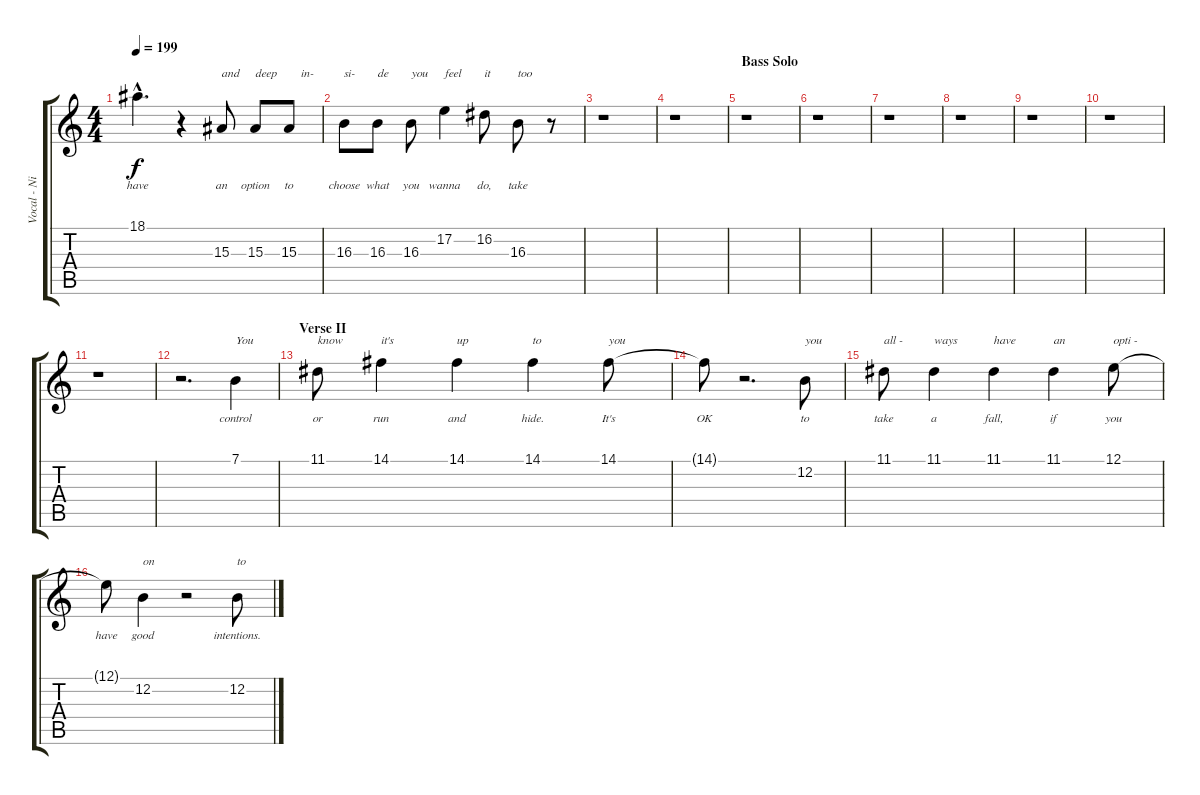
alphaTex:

\track ("Vocal - Nikola" "Vocal - Ni") {instrument voiceoohs}
\staff {score tabs}
\tuning (E4 B3 G3 D3 A2 E2) {hide}
\ts (4 4)
\tempo 199
\clef g2
\ks c
18.1{hac t}.4{d lyrics (0 "have") lyrics (1 "") lyrics (2 "") lyrics (3 "") lyrics (4 "") dy f} r.4 15.3.8{txt "and" lyrics (0 "an") lyrics (1 "") lyrics (2 "") lyrics (3 "") lyrics (4 "")} 15.3.8{txt "deep" lyrics (0 "option") lyrics (1 "") lyrics (2 "") lyrics (3 "") lyrics (4 "")} 15.3.8{txt "    in-" lyrics (0 "to") lyrics (1 "") lyrics (2 "") lyrics (3 "") lyrics (4 "")} |
16.3.8{txt "si-" lyrics (0 "choose") lyrics (1 "") lyrics (2 "") lyrics (3 "") lyrics (4 "")} 16.3.8{txt "de" lyrics (0 "what") lyrics (1 "") lyrics (2 "") lyrics (3 "") lyrics (4 "")} 16.3.8{txt "you" lyrics (0 "you") lyrics (1 "") lyrics (2 "") lyrics (3 "") lyrics (4 "")} 17.2.4{txt "feel" lyrics (0 "wanna") lyrics (1 "") lyrics (2 "") lyrics (3 "") lyrics (4 "")} 16.2.8{txt "it" lyrics (0 "do,") lyrics (1 "") lyrics (2 "") lyrics (3 "") lyrics (4 "")} 16.3.8{txt "too" lyrics (0 "take") lyrics (1 "") lyrics (2 "") lyrics (3 "") lyrics (4 "")} r.8 |
r.1 |
r.1 |
\section ("" "Bass Solo")
r.1 |
r.1 |
r.1 |
r.1 |
r.1 |
r.1 |
r.1 |
r.2{d} 7.1.4{txt "You" lyrics (0 "control") lyrics (1 "") lyrics (2 "") lyrics (3 "") lyrics (4 "")} |
\section ("" "Verse II")
11.1.8{txt "know" lyrics (0 "or") lyrics (1 "") lyrics (2 "") lyrics (3 "") lyrics (4 "")} 14.1.4{txt "it's" lyrics (0 "run") lyrics (1 "") lyrics (2 "") lyrics (3 "") lyrics (4 "")} 14.1.4{txt "up" lyrics (0 "and") lyrics (1 "") lyrics (2 "") lyrics (3 "") lyrics (4 "")} 14.1.4{txt "to" lyrics (0 "hide.") lyrics (1 "") lyrics (2 "") lyrics (3 "") lyrics (4 "")} 14.1.8{txt "you" lyrics (0 "It's") lyrics (1 "") lyrics (2 "") lyrics (3 "") lyrics (4 "")} |
14.1{t}.8{lyrics (0 "OK") lyrics (1 "") lyrics (2 "") lyrics (3 "") lyrics (4 "")} r.2{d} 12.2.8{txt "you" lyrics (0 "to") lyrics (1 "") lyrics (2 "") lyrics (3 "") lyrics (4 "")} |
11.1.8{txt "all -" lyrics (0 "take") lyrics (1 "") lyrics (2 "") lyrics (3 "") lyrics (4 "")} 11.1.4{txt "ways" lyrics (0 "a") lyrics (1 "") lyrics (2 "") lyrics (3 "") lyrics (4 "")} 11.1.4{txt "have" lyrics (0 "fall,") lyrics (1 "") lyrics (2 "") lyrics (3 "") lyrics (4 "")} 11.1.4{txt "an" lyrics (0 "if") lyrics (1 "") lyrics (2 "") lyrics (3 "") lyrics (4 "")} 12.1.8{txt "opti -" lyrics (0 "you") lyrics (1 "") lyrics (2 "") lyrics (3 "") lyrics (4 "")} |
12.1{t}.8{lyrics (0 "have") lyrics (1 "") lyrics (2 "") lyrics (3 "") lyrics (4 "")} 12.2.4{txt "on" lyrics (0 "good") lyrics (1 "") lyrics (2 "") lyrics (3 "") lyrics (4 "")} r.2 12.2.8{txt "to " lyrics (0 "intentions.") lyrics (1 "") lyrics (2 "") lyrics (3 "") lyrics (4 "")}
